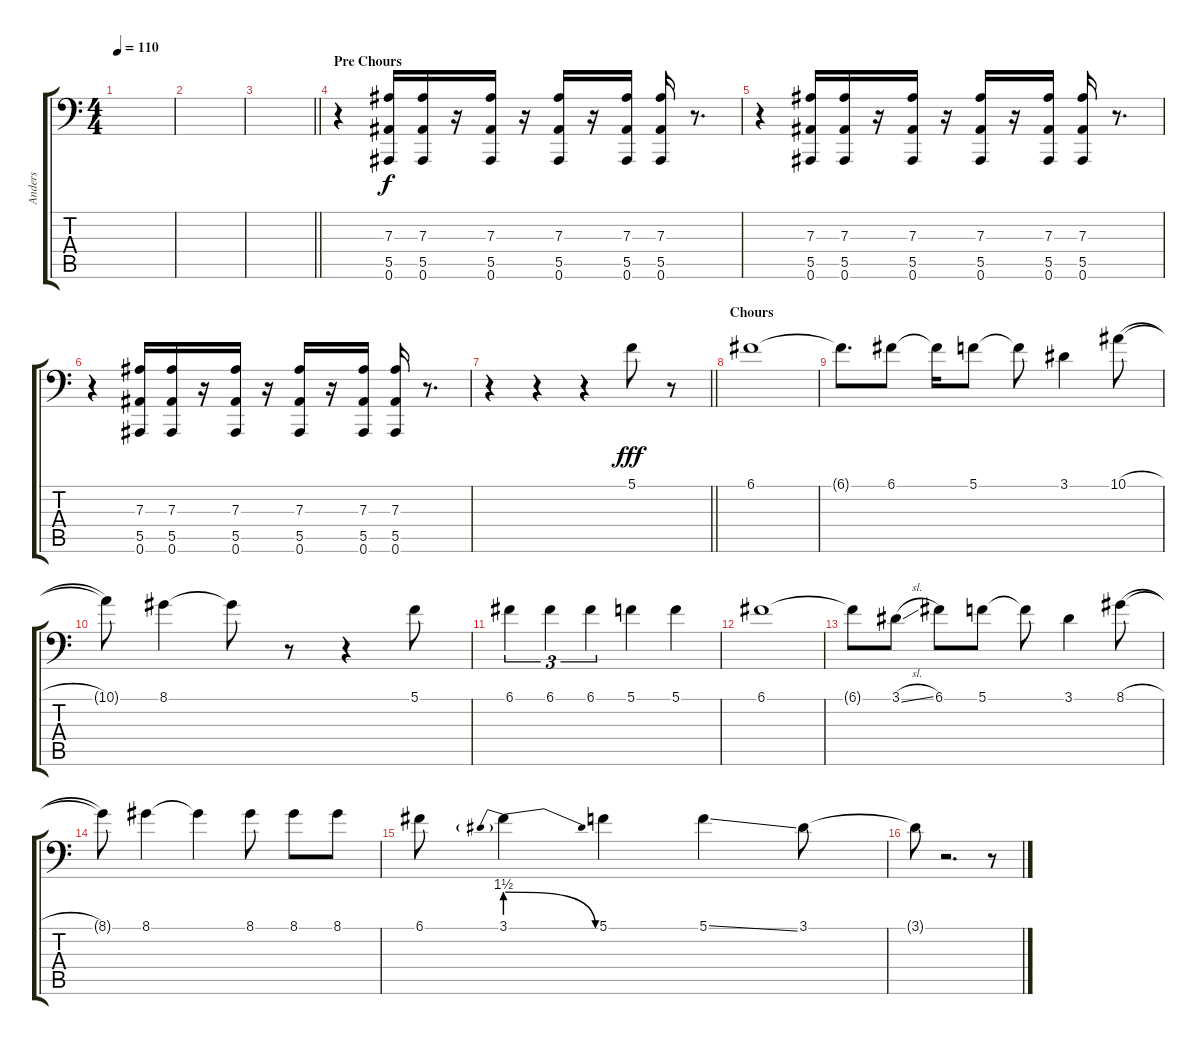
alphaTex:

\track ("Anders" "Anders") {instrument lead5charang}
\staff {score tabs}
\tuning (C4 G3 Eb3 Bb2 F2 Bb1) {hide}
\ts (4 4)
\tempo 110
\clef f4
\ks c
|
|
\barLineRight lightlight
|
\section ("" "Pre Chours")
r.4 (7.3 5.5 0.6).16{dy f} (7.3 5.5 0.6).16 r.16 (7.3 5.5 0.6).16 r.16 (7.3 5.5 0.6).16 r.16 (7.3 5.5 0.6).16 (7.3 5.5 0.6).16 r.8{d} |
r.4 (7.3 5.5 0.6).16 (7.3 5.5 0.6).16 r.16 (7.3 5.5 0.6).16 r.16 (7.3 5.5 0.6).16 r.16 (7.3 5.5 0.6).16 (7.3 5.5 0.6).16 r.8{d} |
r.4 (7.3 5.5 0.6).16 (7.3 5.5 0.6).16 r.16 (7.3 5.5 0.6).16 r.16 (7.3 5.5 0.6).16 r.16 (7.3 5.5 0.6).16 (7.3 5.5 0.6).16 r.8{d} |
\barLineRight lightlight
r.4 r.4{volume 16 instrument lead6voice} r.4 5.1.8{dy fff} r.8 |
\section ("" "Chours")
6.1.1 |
6.1{t}.8{d} 6.1.8 6.1{t}.16 5.1.8 5.1{t}.8 3.1.4 10.1{h}.8 |
10.1{t}.8 8.1.4 8.1{t}.8 r.8 r.4 5.1.8 |
6.1.4{tu (3 2)} 6.1.4{tu (3 2)} 6.1.4{tu (3 2)} 5.1.4 5.1.4 |
6.1.1 |
6.1{t}.8 3.1{sl}.8 6.1.8 5.1.8 5.1{t}.8 3.1.4 8.1{h}.8 |
8.1{t}.8 8.1.4 8.1{t}.4 8.1.8 8.1.8 8.1.8 |
6.1.8 3.1{be (prebendrelease 0 6 60 0)}.4 5.1.4 5.1{ss}.4 3.1.8 |
3.1{t}.8 r.2{d} r.8
